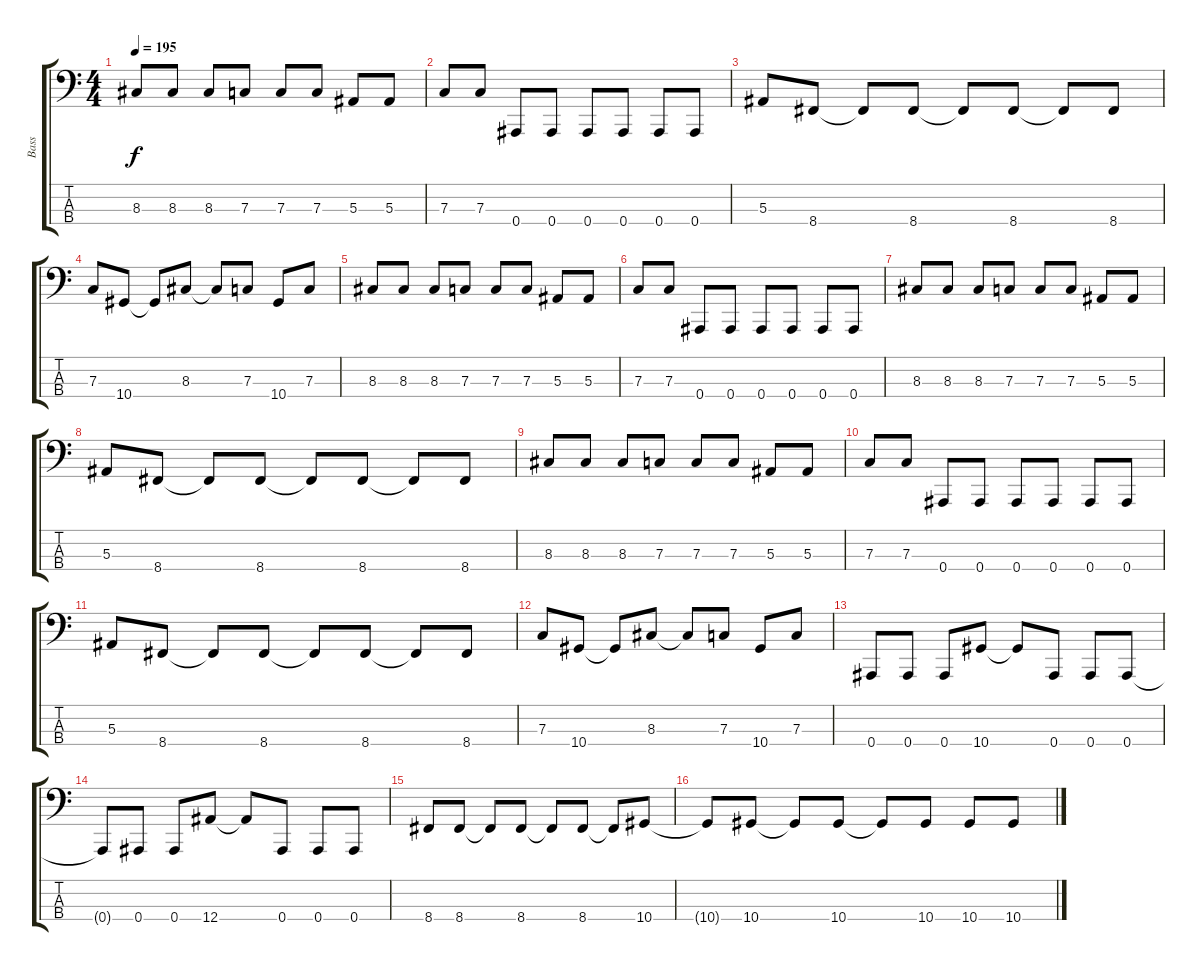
\track ("Bass" "Bass") {instrument electricbassfinger}
\staff {score tabs}
\tuning (Eb2 Bb1 F1 Bb0) {hide}
\ts (4 4)
\tempo 195
\clef f4
\ks c
8.3.8{dy f} 8.3.8 8.3.8 7.3.8 7.3.8 7.3.8 5.3.8 5.3.8 |
7.3.8 7.3.8 0.4.8 0.4.8 0.4.8 0.4.8 0.4.8 0.4.8 |
5.3.8 8.4.8 8.4{t}.8 8.4.8 8.4{t}.8 8.4.8 8.4{t}.8 8.4.8 |
7.3.8 10.4.8 10.4{t}.8 8.3.8 8.3{t}.8 7.3.8 10.4.8 7.3.8 |
8.3.8 8.3.8 8.3.8 7.3.8 7.3.8 7.3.8 5.3.8 5.3.8 |
7.3.8 7.3.8 0.4.8 0.4.8 0.4.8 0.4.8 0.4.8 0.4.8 |
8.3.8 8.3.8 8.3.8 7.3.8 7.3.8 7.3.8 5.3.8 5.3.8 |
5.3.8 8.4.8 8.4{t}.8 8.4.8 8.4{t}.8 8.4.8 8.4{t}.8 8.4.8 |
8.3.8 8.3.8 8.3.8 7.3.8 7.3.8 7.3.8 5.3.8 5.3.8 |
7.3.8 7.3.8 0.4.8 0.4.8 0.4.8 0.4.8 0.4.8 0.4.8 |
5.3.8 8.4.8 8.4{t}.8 8.4.8 8.4{t}.8 8.4.8 8.4{t}.8 8.4.8 |
7.3.8 10.4.8 10.4{t}.8 8.3.8 8.3{t}.8 7.3.8 10.4.8 7.3.8 |
0.4.8 0.4.8 0.4.8 10.4.8 10.4{t}.8 0.4.8 0.4.8 0.4.8 |
0.4{t}.8 0.4.8 0.4.8 12.4.8 12.4{t}.8 0.4.8 0.4.8 0.4.8 |
8.4.8 8.4.8 8.4{t}.8 8.4.8 8.4{t}.8 8.4.8 8.4{t}.8 10.4.8 |
10.4{t}.8 10.4.8 10.4{t}.8 10.4.8 10.4{t}.8 10.4.8 10.4.8 10.4.8
